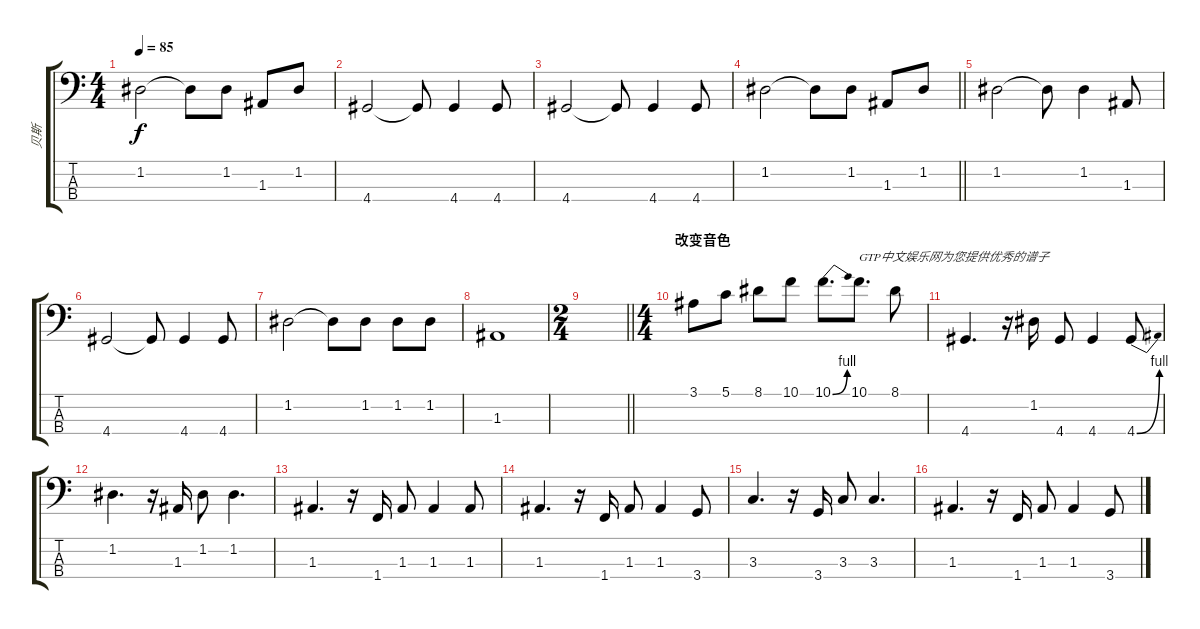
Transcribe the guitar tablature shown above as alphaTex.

\track ("贝斯" "贝斯") {instrument acousticbass}
\staff {score tabs}
\tuning (G2 D2 A1 E1) {hide}
\ts (4 4)
\tempo 85
\clef f4
\ks c
1.2.2{dy f} 1.2{t}.8 1.2.8 1.3.8 1.2.8 |
4.4.2 4.4{t}.8 4.4.4 4.4.8 |
4.4.2 4.4{t}.8 4.4.4 4.4.8 |
\barLineRight lightlight
1.2.2 1.2{t}.8 1.2.8 1.3.8 1.2.8 |
\section ("" "")
1.2.2 1.2{t}.8 1.2.4 1.3.8 |
4.4.2 4.4{t}.8 4.4.4 4.4.8 |
1.2.2 1.2{t}.8 1.2.8 1.2.8 1.2.8 |
1.3.1 |
\ts (2 4)
\barLineRight lightlight
|
\ts (4 4)
\section ("" "改变音色")
3.1.8 5.1.8 8.1.8 10.1.8 10.1{be (bend 0 0 60 4)}.8{d} 10.1.8{d txt "GTP中文娱乐网为您提供优秀的谱子"} 8.1.8 |
4.4.4{d} r.16 1.2.16 4.4.8 4.4.4 4.4{be (bend 0 0 60 4)}.8 |
1.2.4{d} r.16 1.3.16 1.2.8 1.2.4{d} |
1.3.4{d} r.16 1.4.16 1.3.8 1.3.4 1.3.8 |
1.3.4{d} r.16 1.4.16 1.3.8 1.3.4 3.4.8 |
3.3.4{d} r.16 3.4.16 3.3.8 3.3.4{d} |
1.3.4{d} r.16 1.4.16 1.3.8 1.3.4 3.4.8
